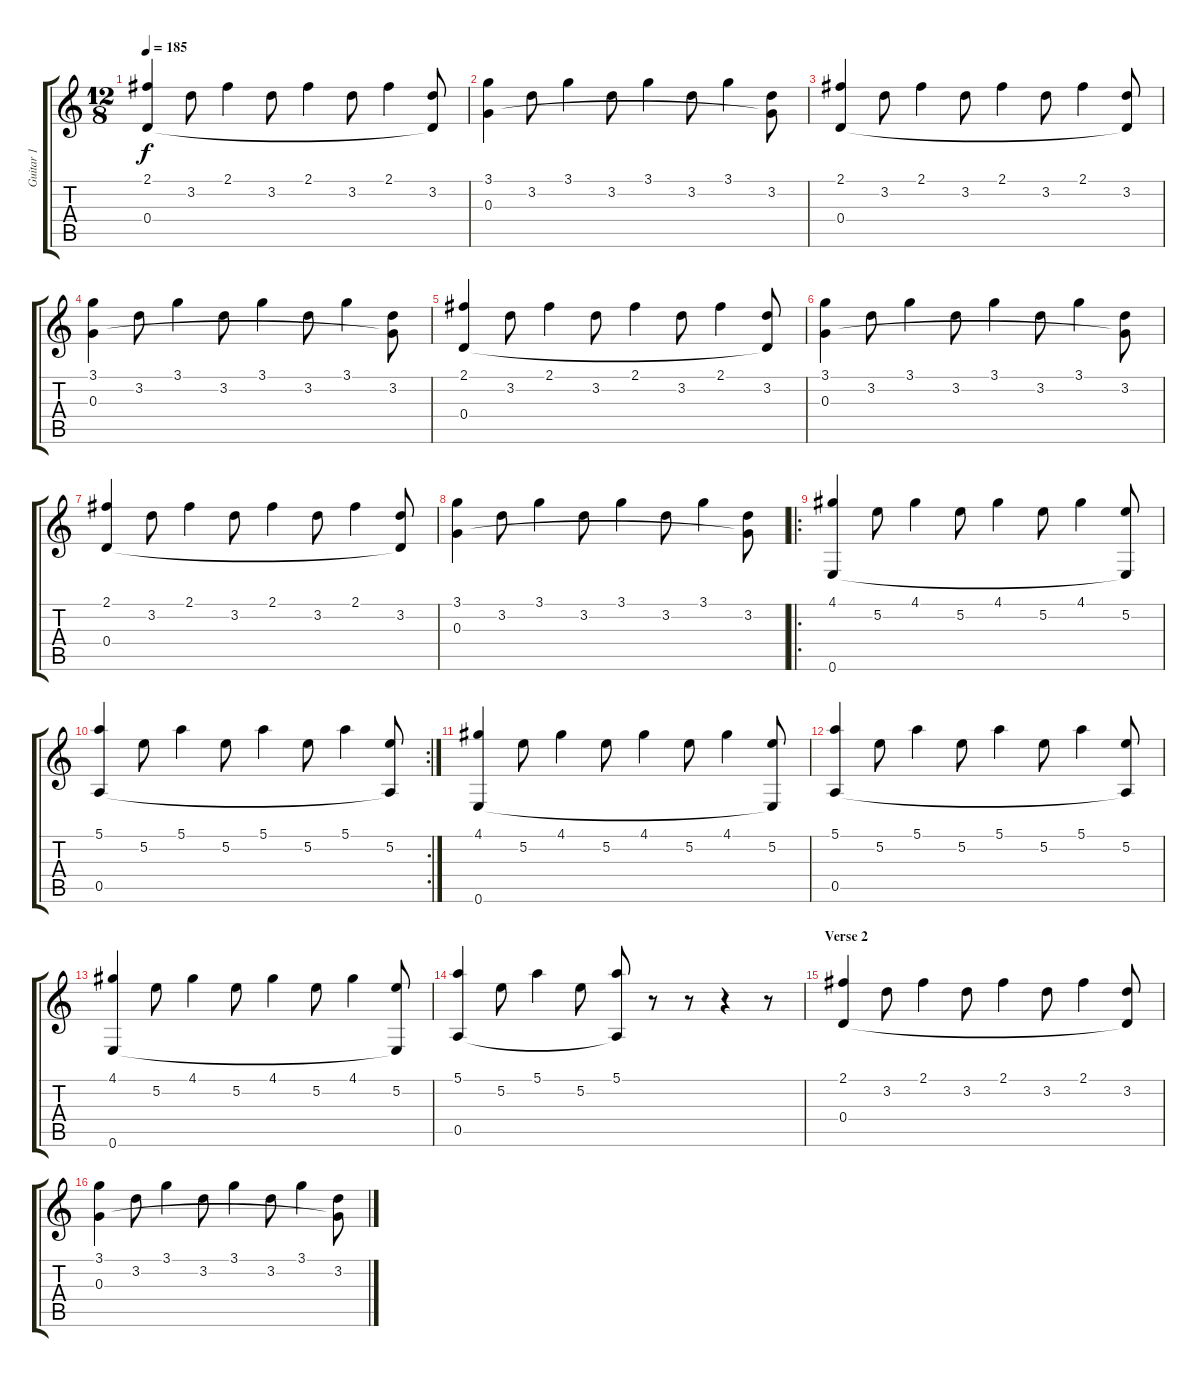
\track ("Guitar 1" "Guitar 1") {instrument acousticguitarsteel}
\staff {score tabs}
\tuning (E4 B3 G3 D3 A2 E2) {hide}
\ts (12 8)
\tempo 185
\clef g2
\ks c
(2.1 0.4).4{dy f} 3.2.8 2.1.4 3.2.8 2.1.4 3.2.8 2.1.4 (3.2 0.4{t}).8 |
(3.1 0.3).4 3.2.8 3.1.4 3.2.8 3.1.4 3.2.8 3.1.4 (3.2 0.3{t}).8 |
(2.1 0.4).4 3.2.8 2.1.4 3.2.8 2.1.4 3.2.8 2.1.4 (3.2 0.4{t}).8 |
(3.1 0.3).4 3.2.8 3.1.4 3.2.8 3.1.4 3.2.8 3.1.4 (3.2 0.3{t}).8 |
(2.1 0.4).4 3.2.8 2.1.4 3.2.8 2.1.4 3.2.8 2.1.4 (3.2 0.4{t}).8 |
(3.1 0.3).4 3.2.8 3.1.4 3.2.8 3.1.4 3.2.8 3.1.4 (3.2 0.3{t}).8 |
(2.1 0.4).4 3.2.8 2.1.4 3.2.8 2.1.4 3.2.8 2.1.4 (3.2 0.4{t}).8 |
(3.1 0.3).4 3.2.8 3.1.4 3.2.8 3.1.4 3.2.8 3.1.4 (3.2 0.3{t}).8 |
\ro
(4.1 0.6).4 5.2.8 4.1.4 5.2.8 4.1.4 5.2.8 4.1.4 (5.2 0.6{t}).8 |
\rc 2
(5.1 0.5).4 5.2.8 5.1.4 5.2.8 5.1.4 5.2.8 5.1.4 (5.2 0.5{t}).8 |
(4.1 0.6).4 5.2.8 4.1.4 5.2.8 4.1.4 5.2.8 4.1.4 (5.2 0.6{t}).8 |
(5.1 0.5).4 5.2.8 5.1.4 5.2.8 5.1.4 5.2.8 5.1.4 (5.2 0.5{t}).8 |
(4.1 0.6).4 5.2.8 4.1.4 5.2.8 4.1.4 5.2.8 4.1.4 (5.2 0.6{t}).8 |
(5.1 0.5).4 5.2.8 5.1.4 5.2.8 (5.1 0.5{t}).8 r.8 r.8 r.4 r.8 |
\section ("" "Verse 2")
(2.1 0.4).4 3.2.8 2.1.4 3.2.8 2.1.4 3.2.8 2.1.4 (3.2 0.4{t}).8 |
(3.1 0.3).4 3.2.8 3.1.4 3.2.8 3.1.4 3.2.8 3.1.4 (3.2 0.3{t}).8
